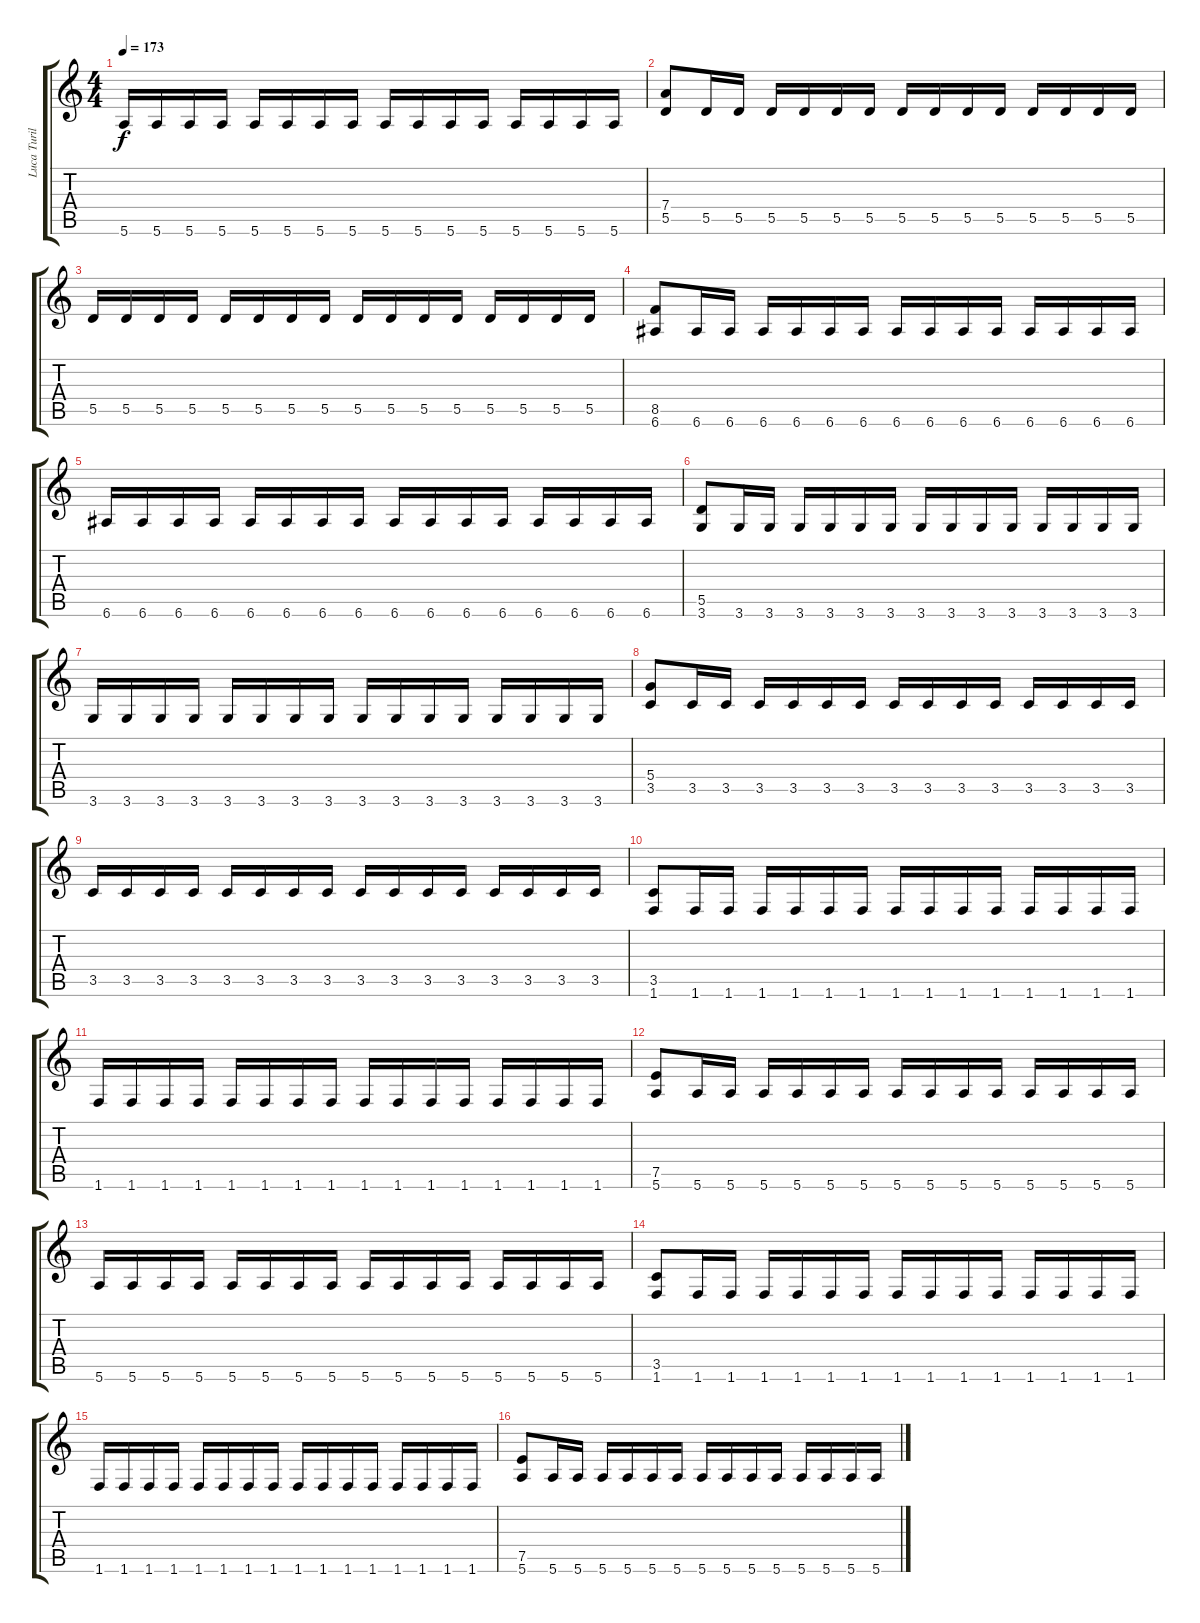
\track ("Luca Turilli" "Luca Turil") {instrument overdrivenguitar}
\staff {score tabs}
\tuning (E4 B3 G3 D3 A2 E2) {hide}
\ts (4 4)
\tempo 173
\clef g2
\ks c
5.6.16{dy f} 5.6.16 5.6.16 5.6.16 5.6.16 5.6.16 5.6.16 5.6.16 5.6.16 5.6.16 5.6.16 5.6.16 5.6.16 5.6.16 5.6.16 5.6.16 |
(7.4 5.5).8 5.5.16 5.5.16 5.5.16 5.5.16 5.5.16 5.5.16 5.5.16 5.5.16 5.5.16 5.5.16 5.5.16 5.5.16 5.5.16 5.5.16 |
5.5.16 5.5.16 5.5.16 5.5.16 5.5.16 5.5.16 5.5.16 5.5.16 5.5.16 5.5.16 5.5.16 5.5.16 5.5.16 5.5.16 5.5.16 5.5.16 |
(8.5 6.6).8 6.6.16 6.6.16 6.6.16 6.6.16 6.6.16 6.6.16 6.6.16 6.6.16 6.6.16 6.6.16 6.6.16 6.6.16 6.6.16 6.6.16 |
6.6.16 6.6.16 6.6.16 6.6.16 6.6.16 6.6.16 6.6.16 6.6.16 6.6.16 6.6.16 6.6.16 6.6.16 6.6.16 6.6.16 6.6.16 6.6.16 |
(5.5 3.6).8 3.6.16 3.6.16 3.6.16 3.6.16 3.6.16 3.6.16 3.6.16 3.6.16 3.6.16 3.6.16 3.6.16 3.6.16 3.6.16 3.6.16 |
3.6.16 3.6.16 3.6.16 3.6.16 3.6.16 3.6.16 3.6.16 3.6.16 3.6.16 3.6.16 3.6.16 3.6.16 3.6.16 3.6.16 3.6.16 3.6.16 |
(5.4 3.5).8 3.5.16 3.5.16 3.5.16 3.5.16 3.5.16 3.5.16 3.5.16 3.5.16 3.5.16 3.5.16 3.5.16 3.5.16 3.5.16 3.5.16 |
3.5.16 3.5.16 3.5.16 3.5.16 3.5.16 3.5.16 3.5.16 3.5.16 3.5.16 3.5.16 3.5.16 3.5.16 3.5.16 3.5.16 3.5.16 3.5.16 |
(3.5 1.6).8 1.6.16 1.6.16 1.6.16 1.6.16 1.6.16 1.6.16 1.6.16 1.6.16 1.6.16 1.6.16 1.6.16 1.6.16 1.6.16 1.6.16 |
1.6.16 1.6.16 1.6.16 1.6.16 1.6.16 1.6.16 1.6.16 1.6.16 1.6.16 1.6.16 1.6.16 1.6.16 1.6.16 1.6.16 1.6.16 1.6.16 |
(7.5 5.6).8 5.6.16 5.6.16 5.6.16 5.6.16 5.6.16 5.6.16 5.6.16 5.6.16 5.6.16 5.6.16 5.6.16 5.6.16 5.6.16 5.6.16 |
5.6.16 5.6.16 5.6.16 5.6.16 5.6.16 5.6.16 5.6.16 5.6.16 5.6.16 5.6.16 5.6.16 5.6.16 5.6.16 5.6.16 5.6.16 5.6.16 |
(3.5 1.6).8 1.6.16 1.6.16 1.6.16 1.6.16 1.6.16 1.6.16 1.6.16 1.6.16 1.6.16 1.6.16 1.6.16 1.6.16 1.6.16 1.6.16 |
1.6.16 1.6.16 1.6.16 1.6.16 1.6.16 1.6.16 1.6.16 1.6.16 1.6.16 1.6.16 1.6.16 1.6.16 1.6.16 1.6.16 1.6.16 1.6.16 |
(7.5 5.6).8 5.6.16 5.6.16 5.6.16 5.6.16 5.6.16 5.6.16 5.6.16 5.6.16 5.6.16 5.6.16 5.6.16 5.6.16 5.6.16 5.6.16
